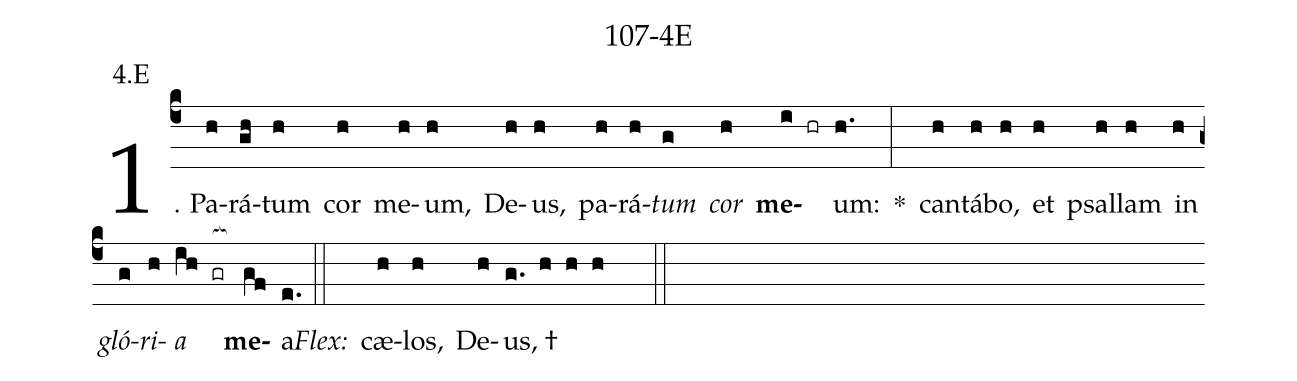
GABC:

name: 107-4E;
annotation: 4.E;
%%
(c4)1. Pa(h)rá(gh)tum(h) cor(h) me(h)um,(h) De(h)us,(h) pa(h)rá(h)<i>tum</i>(g) <i>cor</i>(h) <b>me</b>(i hr)um:(h.) *(:) can(h)tá(h)bo,(h) et(h) psal(h)lam(h) in(h) <i>gló</i>(g)<i>ri</i>(h)<i>a</i>(ih gr[ocb:1{]) <b>me</b>(gf[ocb:0}])a.(e.) (::)
<i>Flex:</i>()  cæ(h)los,(h) De(h)us, †(g. h h h  ::)
